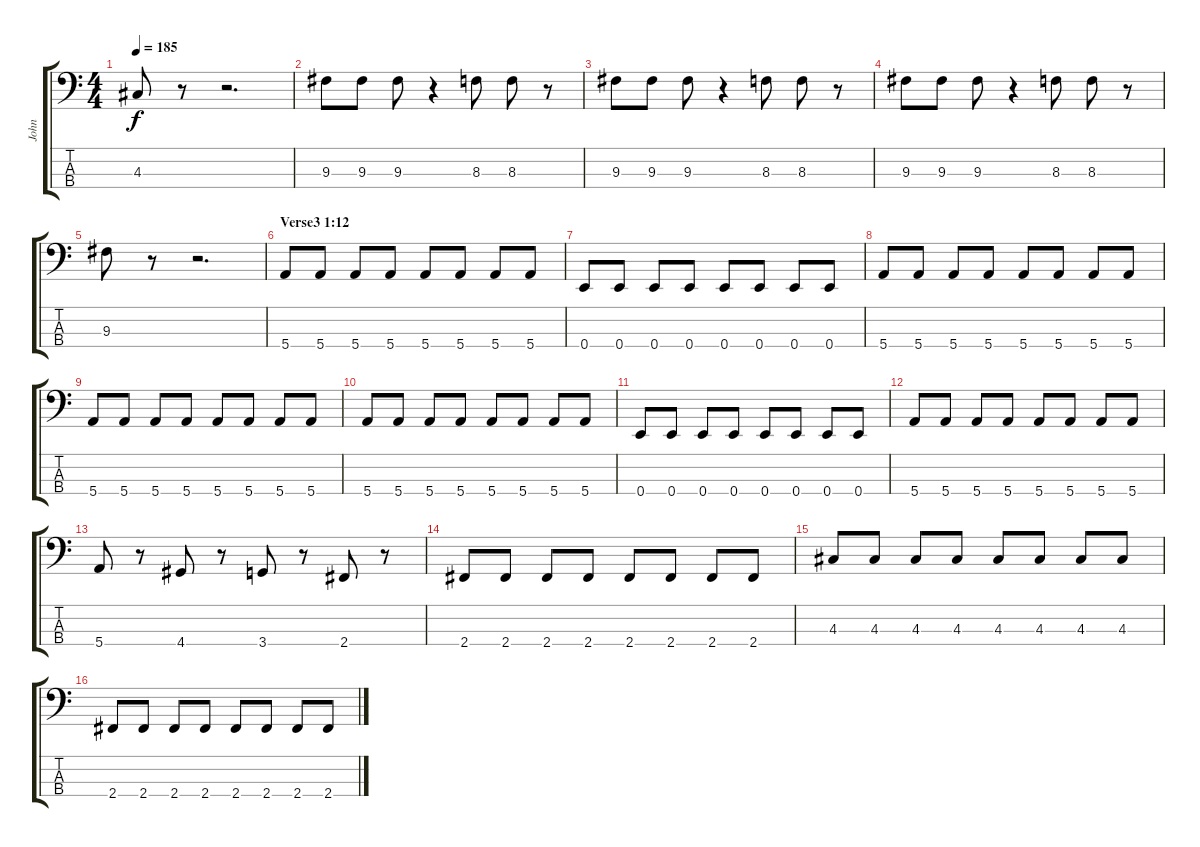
\track ("John" "John") {instrument electricbasspick}
\staff {score tabs}
\tuning (G2 D2 A1 E1) {hide}
\ts (4 4)
\tempo 185
\clef f4
\ks c
4.3.8{dy f} r.8 r.2{d} |
\section ("" "")
9.3.8 9.3.8 9.3.8 r.4 8.3.8 8.3.8 r.8 |
9.3.8 9.3.8 9.3.8 r.4 8.3.8 8.3.8 r.8 |
9.3.8 9.3.8 9.3.8 r.4 8.3.8 8.3.8 r.8 |
9.3.8 r.8 r.2{d} |
\section ("" "Verse3 1:12")
5.4.8 5.4.8 5.4.8 5.4.8 5.4.8 5.4.8 5.4.8 5.4.8 |
0.4.8 0.4.8 0.4.8 0.4.8 0.4.8 0.4.8 0.4.8 0.4.8 |
5.4.8 5.4.8 5.4.8 5.4.8 5.4.8 5.4.8 5.4.8 5.4.8 |
5.4.8 5.4.8 5.4.8 5.4.8 5.4.8 5.4.8 5.4.8 5.4.8 |
5.4.8 5.4.8 5.4.8 5.4.8 5.4.8 5.4.8 5.4.8 5.4.8 |
0.4.8 0.4.8 0.4.8 0.4.8 0.4.8 0.4.8 0.4.8 0.4.8 |
5.4.8 5.4.8 5.4.8 5.4.8 5.4.8 5.4.8 5.4.8 5.4.8 |
5.4.8 r.8 4.4.8 r.8 3.4.8 r.8 2.4.8 r.8 |
2.4.8 2.4.8 2.4.8 2.4.8 2.4.8 2.4.8 2.4.8 2.4.8 |
4.3.8 4.3.8 4.3.8 4.3.8 4.3.8 4.3.8 4.3.8 4.3.8 |
2.4.8 2.4.8 2.4.8 2.4.8 2.4.8 2.4.8 2.4.8 2.4.8
